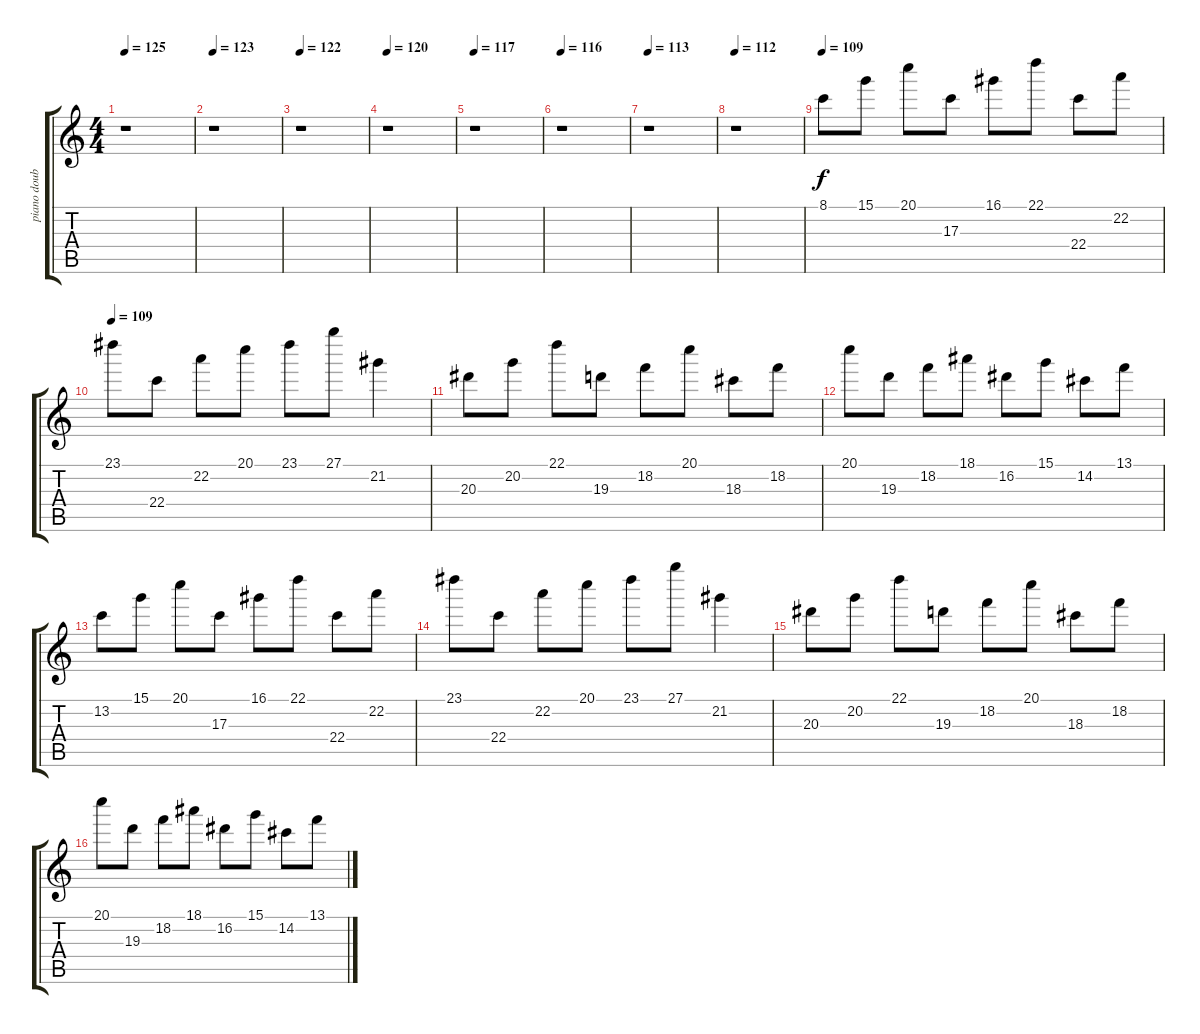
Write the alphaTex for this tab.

\track ("piano double" "piano doub") {instrument acousticguitarsteel}
\staff {score tabs}
\tuning (E4 B3 G3 D3 A2 E2) {hide}
\ts (4 4)
\tempo 125
\clef g2
\ks c
r.1{dy f} |
\tempo 123
r.1 |
\tempo 122
r.1 |
\tempo 120
r.1 |
\tempo 117
r.1 |
\tempo 116
r.1 |
\tempo 113
r.1 |
\tempo 112
r.1 |
\tempo 109
8.1.8 15.1.8 20.1.8 17.3.8 16.1.8 22.1.8 22.4.8 22.2.8 |
\tempo 109
23.1.8 22.4.8 22.2.8 20.1.8 23.1.8 27.1.8 21.2.4 |
20.3.8 20.2.8 22.1.8 19.3.8 18.2.8 20.1.8 18.3.8 18.2.8 |
20.1.8 19.3.8 18.2.8 18.1.8 16.2.8 15.1.8 14.2.8 13.1.8 |
13.2.8 15.1.8 20.1.8 17.3.8 16.1.8 22.1.8 22.4.8 22.2.8 |
23.1.8 22.4.8 22.2.8 20.1.8 23.1.8 27.1.8 21.2.4 |
20.3.8 20.2.8 22.1.8 19.3.8 18.2.8 20.1.8 18.3.8 18.2.8 |
20.1.8 19.3.8 18.2.8 18.1.8 16.2.8 15.1.8 14.2.8 13.1.8
